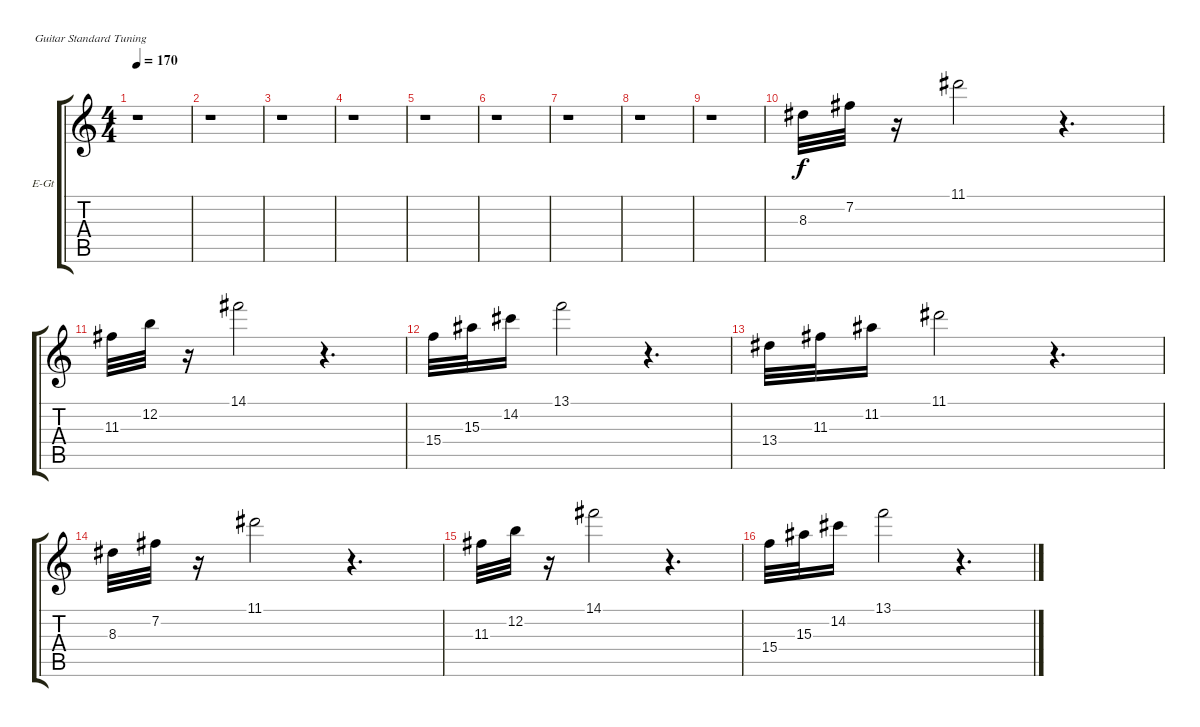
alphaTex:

\defaultSystemsLayout 4
\bracketExtendMode groupsimilarinstruments
\firstSystemTrackNameOrientation horizontal
\otherSystemsTrackNameOrientation horizontal
\track ("Вторая гитара (Clean)" "E-Gt") {instrument electricguitarclean}
\staff {score tabs}
\tuning (E4 B3 G3 D3 A2 E2)
\ts (4 4)
\tempo 170
\clef g2
\scale
0.485477
\ks c
r.1{dy f instrument electricguitarclean} |
\scale
0.257261 r.1 |
\scale
0.257261 r.1 |
\scale
0.333333 r.1 |
\scale
0.333333 r.1 |
\scale
0.333333 r.1 |
\scale
0.333333 r.1 |
\scale
0.333333 r.1 |
\scale
0.333333 r.1 |
\scale
0.333333 8.3.32 7.2.32 r.16 11.1.2 r.4{d} |
\scale
0.333333 11.3.32 12.2.32 r.16 14.1.2 r.4{d} |
\scale
0.333333 15.4.32 15.3.32 14.2.16 13.1.2 r.4{d} |
\scale
0.333333 13.4.32 11.3.32 11.2.16 11.1.2 r.4{d} |
\scale
0.333333 8.3.32 7.2.32 r.16 11.1.2 r.4{d} |
\scale
0.333333 11.3.32 12.2.32 r.16 14.1.2 r.4{d} |
\scale
0.333333 15.4.32 15.3.32 14.2.16 13.1.2 r.4{d}
